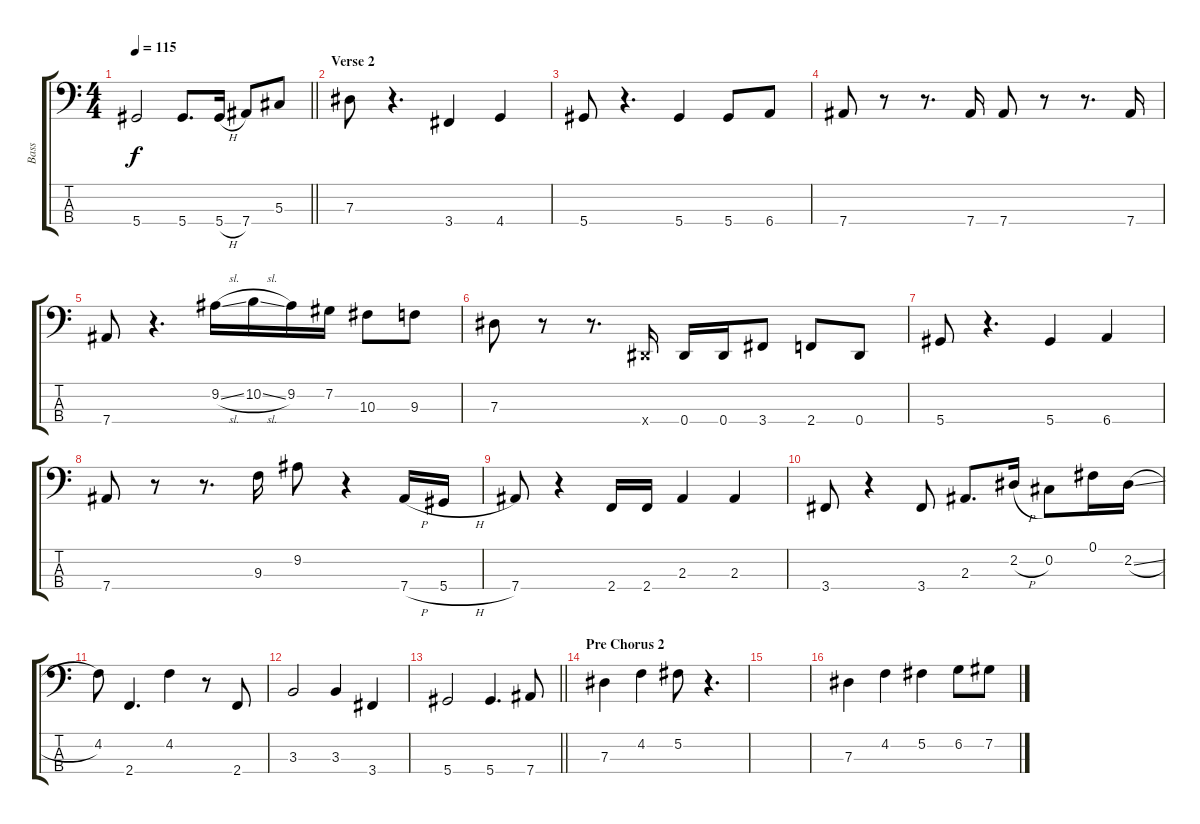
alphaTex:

\track ("Bass" "Bass") {instrument electricbassfinger bank 255}
\staff {score tabs}
\tuning (Gb2 Db2 Ab1 Eb1) {hide}
\ts (4 4)
\tempo 115
\clef f4
\barLineRight lightlight
\ks c
5.4.2{dy f} 5.4.8{d} 5.4{h}.16 7.4.8 5.3.8 |
\section ("" "Verse 2")
7.3.8 r.4{d} 3.4.4 4.4.4 |
5.4.8 r.4{d} 5.4.4 5.4.8 6.4.8 |
7.4.8 r.8 r.8{d} 7.4.16 7.4.8 r.8 r.8{d} 7.4.16 |
7.4.8 r.4{d} 9.2{sl}.16 10.2{sl}.16 9.2.16 7.2.16 10.3.8 9.3.8 |
7.3.8 r.8 r.8{d} 0.4{x}.16 0.4.16 0.4.16 3.4.8 2.4.8 0.4.8 |
5.4.8 r.4{d} 5.4.4 6.4.4 |
7.4.8 r.8 r.8{d} 9.3.16 9.2.8 r.4 7.4{h}.16 5.4{h}.16 |
7.4.8 r.4 2.4.16 2.4.16 2.3.4 2.3.4 |
3.4.8 r.4 3.4.8 2.3.8{d} 2.2{h}.16 0.2.8 0.1.16 2.2{sl}.16 |
4.2.8 2.4.4{d} 4.2.4 r.8 2.4.8 |
3.3.2 3.3.4 3.4.4 |
\barLineRight lightlight
5.4.2 5.4.4{d} 7.4.8 |
\section ("" "Pre Chorus 2")
7.3.4 4.2.4 5.2.8 r.4{d} |
|
7.3.4 4.2.4 5.2.4 6.2.8 7.2.8
